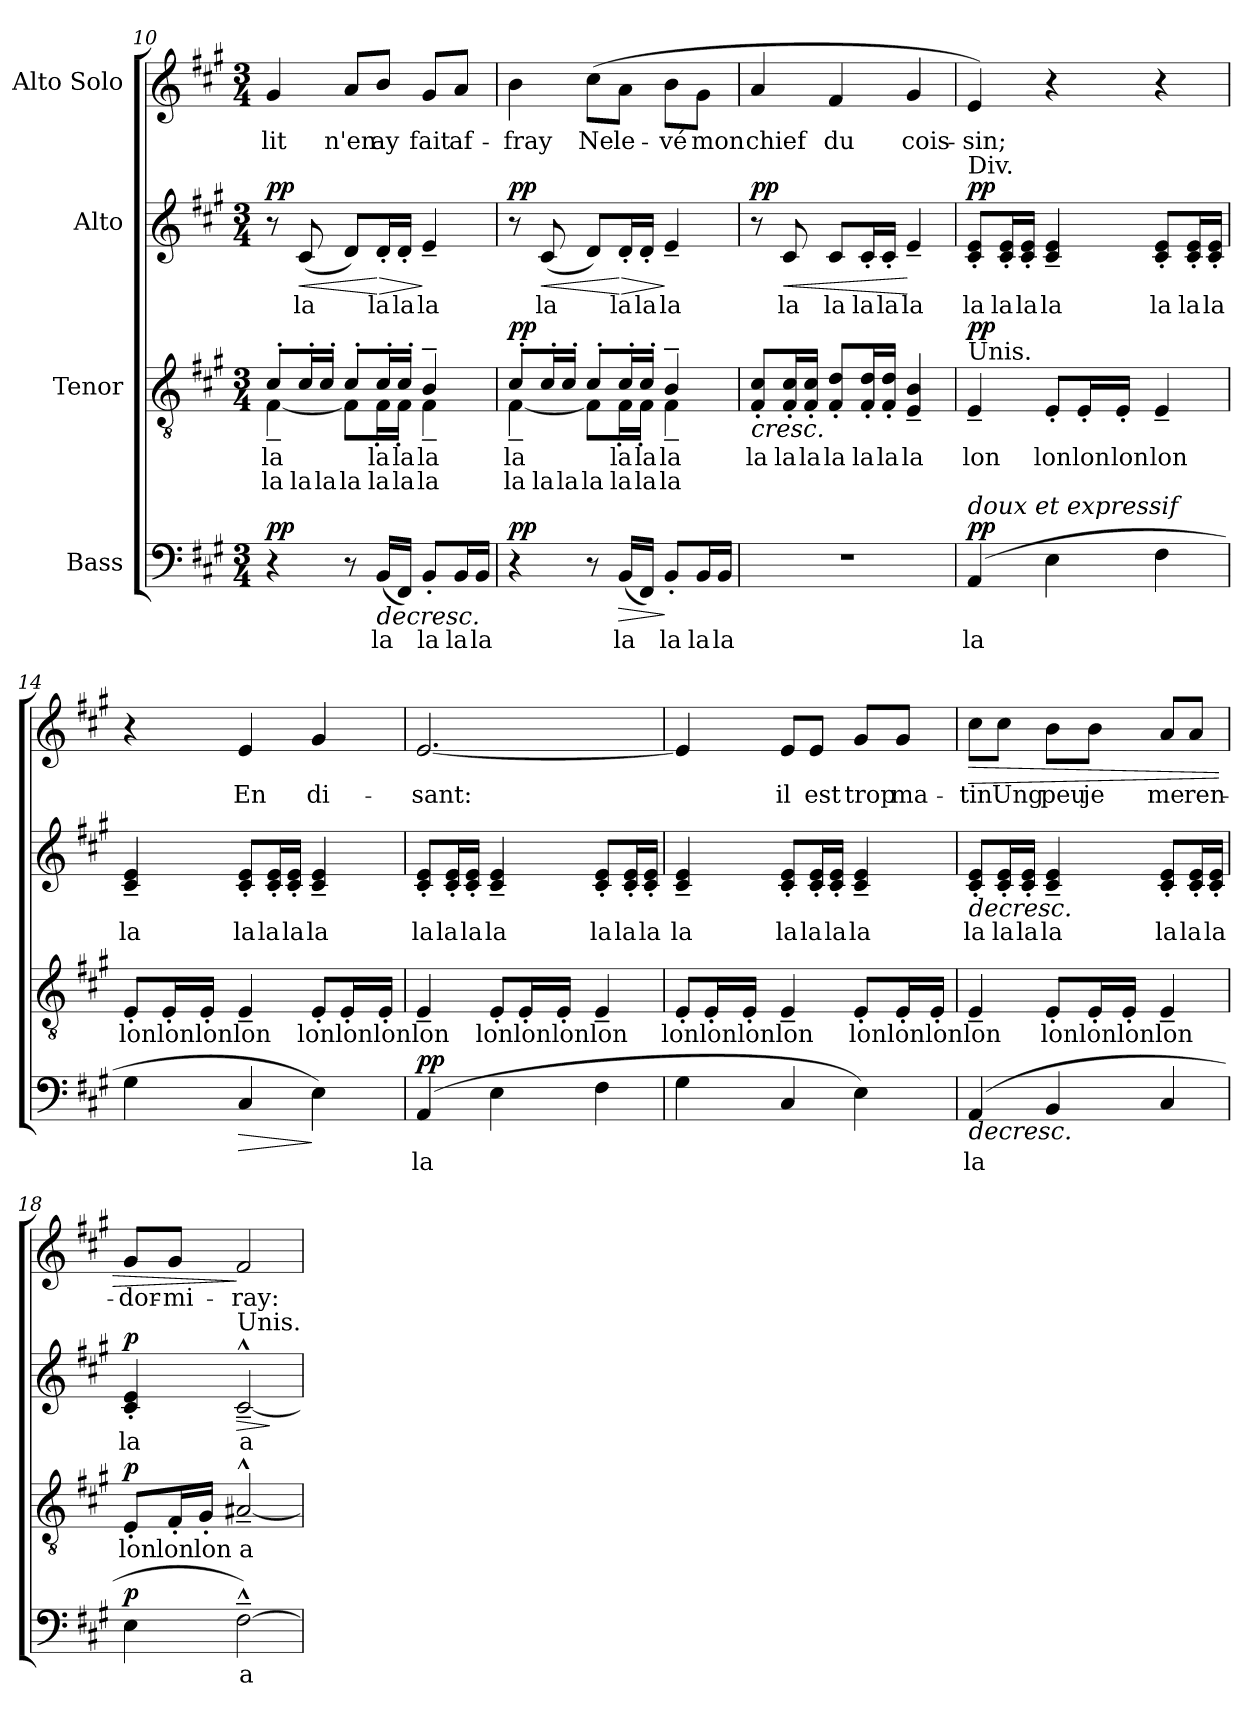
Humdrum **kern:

**kern	**text	**dynam	**kern	**text	**text	**dynam	**kern	**text	**dynam	**kern	**text	**dynam
*part4	*part4	*part4	*part3	*part3	*part3	*part3	*part2	*part2	*part2	*part1	*part1	*part1
*staff4	*staff4	*staff4	*staff3	*staff3	*staff3	*staff3	*staff2	*staff2	*staff2	*staff1	*staff1	*staff1
*I"Bass	*	*	*I"Tenor	*	*	*	*I"Alto	*	*	*I"Alto Solo	*	*
!!LO:PB:g=z
*clefF4	*	*	*clefGv2	*	*	*	*clefG2	*	*	*clefG2	*	*
*k[f#c#g#]	*	*	*k[f#c#g#]	*	*	*	*k[f#c#g#]	*	*	*k[f#c#g#]	*	*
*A:	*	*	*A:	*	*	*	*A:	*	*	*A:	*	*
*M3/4	*	*	*M3/4	*	*	*	*M3/4	*	*	*M3/4	*	*
=10	=10	=10	=10	=10	=10	=10	=10	=10	=10	=10	=10	=10
!	!	!	!	!	!LO:LY:b	!	!	!	!	!	!	!
*	*	*	*^	*	*	*	*	*	*	*	*	*
!	!	!LO:DY:b	!	!	!LO:LY:b	!	!	!	!	!LO:DY:b	!	!LO:LY:b	!
4r	.	pp	8c#'/L	[4F#~\	la	la	.	8r	.	pp	4g#/	lit	.
!	!	!	!	!	!	!LO:LY:b	!	!	!LO:LY:b	!LO:HP:b	!	!	!
.	.	.	16c#'/L	.	.	la	.	(<8c#/	la	<	.	.	.
!	!	!	!	!	!	!LO:LY:b	!	!	!	!	!	!	!
.	.	.	16c#'/JJ	.	.	la	.	.	.	.	.	.	.
!	!	!	!	!	!	!LO:LY:b	!	!	!	!	!	!LO:LY:b	!
8r	.	.	8c#'/L	8F#\L]	.	la	.	8d/L)	.	.	8a/L	n'en	.
!	!LO:LY:b	!LO:HP:b	!	!	!	!LO:LY:b	!	!	!	!	!	!	!
!	!	!	!	!	!LO:LY:b	!	!	!	!LO:LY:b	!LO:HP:n=1:b	!	!LO:LY:b	!
(<16BB/LL	la	>	16c#'/L	16F#'\L	la	la	.	16d'/L	la	[ >	8b/J	ay	.
!	!	!	!	!	!	!LO:LY:b	!	!	!	!	!	!	!
!	!	!	!	!	!LO:LY:b	!	!	!	!LO:LY:b	!	!	!	!
16FF#/JJ)	.	.	16c#'/JJ	16F#'\JJ	la	la	.	16d'/JJ	la	.	.	.	.
!	!LO:LY:b	!	!	!	!	!LO:LY:b	!	!	!	!	!	!	!
!	!	!	!	!	!LO:LY:b	!	!	!	!LO:LY:b	!	!	!LO:LY:b	!
8BB'/L	la	.	4B~/	4F#~\	la	la	.	4e~/	la	]	8g#/L	fait	.
!	!LO:LY:b	!	!	!	!	!	!	!	!	!	!	!LO:LY:b	!
16BB/L	la	.	.	.	.	.	.	.	.	.	8a/J	af-	.
!	!LO:LY:b	!	!	!	!	!	!	!	!	!	!	!	!
16BB/JJ	la	.	.	.	.	.	.	.	.	.	.	.	.
=11	=11	=11	=11	=11	=11	=11	=11	=11	=11	=11	=11	=11	=11
!	!	!	!	!	!	!LO:LY:b	!	!	!	!	!	!	!
!	!	!LO:DY:b	!	!	!LO:LY:b	!	!LO:DY:b	!	!	!LO:DY:b	!	!LO:LY:b	!
4r	.	pp	8c#'/L	[4F#~\	la	la	pp	8r	.	pp	4b\	-fray	.
!	!	!	!	!	!	!LO:LY:b	!	!	!LO:LY:b	!LO:HP:b	!	!	!
.	.	.	16c#'/L	.	.	la	.	(<8c#/	la	<	.	.	.
!	!	!	!	!	!	!LO:LY:b	!	!	!	!	!	!	!
.	.	.	16c#'/JJ	.	.	la	.	.	.	.	.	.	.
!	!	!	!	!	!	!LO:LY:b	!	!	!	!	!	!LO:LY:b	!
8r	.	.	8c#'/L	8F#\L]	.	la	.	8d/L)	.	.	(>8cc#\L	Ne	.
!	!LO:LY:b	!LO:HP:b	!	!	!	!LO:LY:b	!	!	!	!	!	!	!
!	!	!	!	!	!LO:LY:b	!	!	!	!LO:LY:b	!LO:HP:n=1:b	!	!LO:LY:b	!
(<16BB/LL	la	>	16c#'/L	16F#'\L	la	la	.	16d'/L	la	[ >	8a\J	le-	.
!	!	!	!	!	!	!LO:LY:b	!	!	!	!	!	!	!
!	!	!	!	!	!LO:LY:b	!	!	!	!LO:LY:b	!	!	!	!
16FF#/JJ)	.	.	16c#'/JJ	16F#'\JJ	la	la	.	16d'/JJ	la	.	.	.	.
!	!LO:LY:b	!	!	!	!	!LO:LY:b	!	!	!	!	!	!	!
!	!	!	!	!	!LO:LY:b	!	!	!	!LO:LY:b	!	!	!LO:LY:b	!
8BB'/L	la	]	4B~/	4F#~\	la	la	.	4e~/	la	]	8b\L	-vé	.
!	!LO:LY:b	!	!	!	!	!	!	!	!	!	!	!LO:LY:b	!
16BB/L	la	.	.	.	.	.	.	.	.	.	8g#\J	mon	.
!	!LO:LY:b	!	!	!	!	!	!	!	!	!	!	!	!
16BB/JJ	la	.	.	.	.	.	.	.	.	.	.	.	.
*	*	*	*v	*v	*	*	*	*	*	*	*	*	*
=12	=12	=12	=12	=12	=12	=12	=12	=12	=12	=12	=12	=12
!	!	!	!	!LO:LY:b	!	!LO:HP:b	!	!	!LO:DY:b	!	!LO:LY:b	!
2.r	.	.	8F#/' 8c#/'L	la	.	<	8r	.	pp	4a/	chief	.
!	!	!	!	!LO:LY:b	!	!	!	!LO:LY:b	!LO:HP:b	!	!	!
.	.	.	16F#/' 16c#/'L	la	.	.	8c#/	la	<	.	.	.
!	!	!	!	!LO:LY:b	!	!	!	!	!	!	!	!
.	.	.	16F#/' 16c#/'JJ	la	.	.	.	.	.	.	.	.
!	!	!	!	!LO:LY:b	!	!	!	!LO:LY:b	!	!	!LO:LY:b	!
.	.	.	8F#/' 8d/'L	la	.	.	8c#/L	la	.	4f#/	du	.
!	!	!	!	!LO:LY:b	!	!	!	!LO:LY:b	!	!	!	!
.	.	.	16F#/' 16d/'L	la	.	.	16c#'/L	la	.	.	.	.
!	!	!	!	!LO:LY:b	!	!	!	!LO:LY:b	!	!	!	!
.	.	.	16F#/' 16d/'JJ	la	.	.	16c#'/JJ	la	.	.	.	.
!	!	!	!	!LO:LY:b	!	!	!	!LO:LY:b	!	!	!LO:LY:b	!
.	.	.	4E/~ 4B/~	la	.	.	4e~/	la	[	4g#/	cois-	.
!!LO:LB:g=z
=13	=13	=13	=13	=13	=13	=13	=13	=13	=13	=13	=13	=13
!	!	!	!	!	!	!	!LO:TX:a:t=Div.	!	!	!	!	!
!	!	!	!LO:TX:a:t=Unis.	!	!	!	!	!	!	!	!	!
!LO:TX:a:i:t=doux et expressif	!	!	!	!	!	!	!	!	!	!	!	!
!	!LO:LY:b	!LO:DY:b	!	!LO:LY:b	!	!LO:DY:b	!	!LO:LY:b	!LO:DY:b	!	!LO:LY:b	!
(>4AA/	la	pp	4E~/	lon	.	pp	8c#/' 8e/'L	la	pp	4e/)	­sin;	.
!	!	!	!	!	!	!	!	!LO:LY:b	!	!	!	!
.	.	.	.	.	.	.	16c#/' 16e/'L	la	.	.	.	.
!	!	!	!	!	!	!	!	!LO:LY:b	!	!	!	!
.	.	.	.	.	.	.	16c#/' 16e/'JJ	la	.	.	.	.
!	!	!	!	!LO:LY:b	!	!	!	!LO:LY:b	!	!	!	!
4E\	.	.	8E'/L	lon	.	.	4c#/~ 4e/~	la	.	4r	.	.
!	!	!	!	!LO:LY:b	!	!	!	!	!	!	!	!
.	.	.	16E'/L	lon	.	.	.	.	.	.	.	.
!	!	!	!	!LO:LY:b	!	!	!	!	!	!	!	!
.	.	.	16E'/JJ	lon	.	.	.	.	.	.	.	.
!	!	!	!	!LO:LY:b	!	!	!	!LO:LY:b	!	!	!	!
4F#\	.	.	4E~/	lon	.	.	8c#/' 8e/'L	la	.	4r	.	.
!	!	!	!	!	!	!	!	!LO:LY:b	!	!	!	!
.	.	.	.	.	.	.	16c#/' 16e/'L	la	.	.	.	.
!	!	!	!	!	!	!	!	!LO:LY:b	!	!	!	!
.	.	.	.	.	.	.	16c#/' 16e/'JJ	la	.	.	.	.
=14	=14	=14	=14	=14	=14	=14	=14	=14	=14	=14	=14	=14
!	!	!	!	!LO:LY:b	!	!	!	!LO:LY:b	!	!	!	!
4G#\	.	.	8E'/L	lon	.	.	4c#/~ 4e/~	la	.	4r	.	.
!	!	!	!	!LO:LY:b	!	!	!	!	!	!	!	!
.	.	.	16E'/L	lon	.	.	.	.	.	.	.	.
!	!	!	!	!LO:LY:b	!	!	!	!	!	!	!	!
.	.	.	16E'/JJ	lon	.	.	.	.	.	.	.	.
!	!	!LO:HP:b	!	!LO:LY:b	!	!	!	!LO:LY:b	!	!	!LO:LY:b	!
4C#/	.	>	4E~/	lon	.	.	8c#/' 8e/'L	la	.	4e/	En	.
!	!	!	!	!	!	!	!	!LO:LY:b	!	!	!	!
.	.	.	.	.	.	.	16c#/' 16e/'L	la	.	.	.	.
!	!	!	!	!	!	!	!	!LO:LY:b	!	!	!	!
.	.	.	.	.	.	.	16c#/' 16e/'JJ	la	.	.	.	.
!	!	!	!	!LO:LY:b	!	!	!	!LO:LY:b	!	!	!LO:LY:b	!
4E\)	.	]	8E'/L	lon	.	.	4c#/~ 4e/~	la	.	4g#/	di-	.
!	!	!	!	!LO:LY:b	!	!	!	!	!	!	!	!
.	.	.	16E'/L	lon	.	.	.	.	.	.	.	.
!	!	!	!	!LO:LY:b	!	!	!	!	!	!	!	!
.	.	.	16E'/JJ	lon	.	.	.	.	.	.	.	.
=15	=15	=15	=15	=15	=15	=15	=15	=15	=15	=15	=15	=15
!	!LO:LY:b	!LO:DY:b	!	!LO:LY:b	!	!	!	!LO:LY:b	!	!	!LO:LY:b	!
(>4AA/	la	pp	4E~/	lon	.	.	8c#/' 8e/'L	la	.	[2.e/	-sant:	.
!	!	!	!	!	!	!	!	!LO:LY:b	!	!	!	!
.	.	.	.	.	.	.	16c#/' 16e/'L	la	.	.	.	.
!	!	!	!	!	!	!	!	!LO:LY:b	!	!	!	!
.	.	.	.	.	.	.	16c#/' 16e/'JJ	la	.	.	.	.
!	!	!	!	!LO:LY:b	!	!	!	!LO:LY:b	!	!	!	!
4E\	.	.	8E'/L	lon	.	.	4c#/~ 4e/~	la	.	.	.	.
!	!	!	!	!LO:LY:b	!	!	!	!	!	!	!	!
.	.	.	16E'/L	lon	.	.	.	.	.	.	.	.
!	!	!	!	!LO:LY:b	!	!	!	!	!	!	!	!
.	.	.	16E'/JJ	lon	.	.	.	.	.	.	.	.
!	!	!	!	!LO:LY:b	!	!	!	!LO:LY:b	!	!	!	!
4F#\	.	.	4E~/	lon	.	.	8c#/' 8e/'L	la	.	.	.	.
!	!	!	!	!	!	!	!	!LO:LY:b	!	!	!	!
.	.	.	.	.	.	.	16c#/' 16e/'L	la	.	.	.	.
!	!	!	!	!	!	!	!	!LO:LY:b	!	!	!	!
.	.	.	.	.	.	.	16c#/' 16e/'JJ	la	.	.	.	.
!!LO:PB:g=z
=16	=16	=16	=16	=16	=16	=16	=16	=16	=16	=16	=16	=16
!	!	!	!	!LO:LY:b	!	!	!	!LO:LY:b	!	!	!	!
4G#\	.	.	8E'/L	lon	.	.	4c#/~ 4e/~	la	.	4e/]	.	.
!	!	!	!	!LO:LY:b	!	!	!	!	!	!	!	!
.	.	.	16E'/L	lon	.	.	.	.	.	.	.	.
!	!	!	!	!LO:LY:b	!	!	!	!	!	!	!	!
.	.	.	16E'/JJ	lon	.	.	.	.	.	.	.	.
!	!	!	!	!LO:LY:b	!	!	!	!LO:LY:b	!	!	!LO:LY:b	!
4C#/	.	.	4E~/	lon	.	.	8c#/' 8e/'L	la	.	8e/L	il	.
!	!	!	!	!	!	!	!	!LO:LY:b	!	!	!LO:LY:b	!
.	.	.	.	.	.	.	16c#/' 16e/'L	la	.	8e/J	est	.
!	!	!	!	!	!	!	!	!LO:LY:b	!	!	!	!
.	.	.	.	.	.	.	16c#/' 16e/'JJ	la	.	.	.	.
!	!	!	!	!LO:LY:b	!	!	!	!LO:LY:b	!	!	!LO:LY:b	!
4E\)	.	.	8E'/L	lon	.	.	4c#/~ 4e/~	la	.	8g#/L	trop	.
!	!	!	!	!LO:LY:b	!	!	!	!	!	!	!LO:LY:b	!
.	.	.	16E'/L	lon	.	.	.	.	.	8g#/J	ma-	.
!	!	!	!	!LO:LY:b	!	!	!	!	!	!	!	!
.	.	.	16E'/JJ	lon	.	.	.	.	.	.	.	.
=17	=17	=17	=17	=17	=17	=17	=17	=17	=17	=17	=17	=17
!	!LO:LY:b	!LO:HP:b	!	!LO:LY:b	!	!	!	!LO:LY:b	!LO:HP:b	!	!LO:LY:b	!LO:HP:b
(>4AA/	la	>	4E~/	lon	.	.	8c#/' 8e/'L	la	>	8cc#\L	-tin	>
!	!	!	!	!	!	!	!	!LO:LY:b	!	!	!LO:LY:b	!
.	.	.	.	.	.	.	16c#/' 16e/'L	la	.	8cc#\J	Ung	.
!	!	!	!	!	!	!	!	!LO:LY:b	!	!	!	!
.	.	.	.	.	.	.	16c#/' 16e/'JJ	la	.	.	.	.
!	!	!	!	!LO:LY:b	!	!	!	!LO:LY:b	!	!	!LO:LY:b	!
4BB/	.	.	8E'/L	lon	.	.	4c#/~ 4e/~	la	.	8b\L	peu	.
!	!	!	!	!LO:LY:b	!	!	!	!	!	!	!LO:LY:b	!
.	.	.	16E'/L	lon	.	.	.	.	.	8b\J	je	.
!	!	!	!	!LO:LY:b	!	!	!	!	!	!	!	!
.	.	.	16E'/JJ	lon	.	.	.	.	.	.	.	.
!	!	!	!	!LO:LY:b	!	!	!	!LO:LY:b	!	!	!LO:LY:b	!
4C#/	.	.	4E~/	lon	.	.	8c#/' 8e/'L	la	.	8a/L	me	.
!	!	!	!	!	!	!	!	!LO:LY:b	!	!	!LO:LY:b	!
.	.	.	.	.	.	.	16c#/' 16e/'L	la	.	8a/J	ren-	.
!	!	!	!	!	!	!	!	!LO:LY:b	!	!	!	!
.	.	.	.	.	.	.	16c#/' 16e/'JJ	la	.	.	.	.
=18	=18	=18	=18	=18	=18	=18	=18	=18	=18	=18	=18	=18
!	!	!LO:DY:b	!	!LO:LY:b	!	!LO:DY:b	!	!LO:LY:b	!LO:DY:b	!	!LO:LY:b	!
4E\	.	p	8E'/L	lon	.	p	4c#/' 4e/'	la	p	8g#/L	-dor-	.
!	!	!	!	!LO:LY:b	!	!	!	!	!	!	!LO:LY:b	!
.	.	.	16F#'/L	lon	.	.	.	.	.	8g#/J	-mi-	.
!	!	!	!	!LO:LY:b	!	!	!	!	!	!	!	!
.	.	.	16G#'/JJ	lon	.	.	.	.	.	.	.	.
!	!	!	!	!	!	!	!LO:TX:a:t=Unis.	!	!	!	!	!
!	!LO:LY:b	!	!	!LO:LY:b	!	!	!	!LO:LY:b	!LO:HP:n=1:b	!	!LO:LY:b	!
[2F#~^^\)	a	]	[2A#X~^^/	a	.	.	[2c#~^^/	a	] >	2f#/	-ray:	]
.	.	]	.	.	.	[	.	.	]	.	.	.
=	=	=	=	=	=	=	=	=	=	=	=	=
*-	*-	*-	*-	*-	*-	*-	*-	*-	*-	*-	*-	*-
